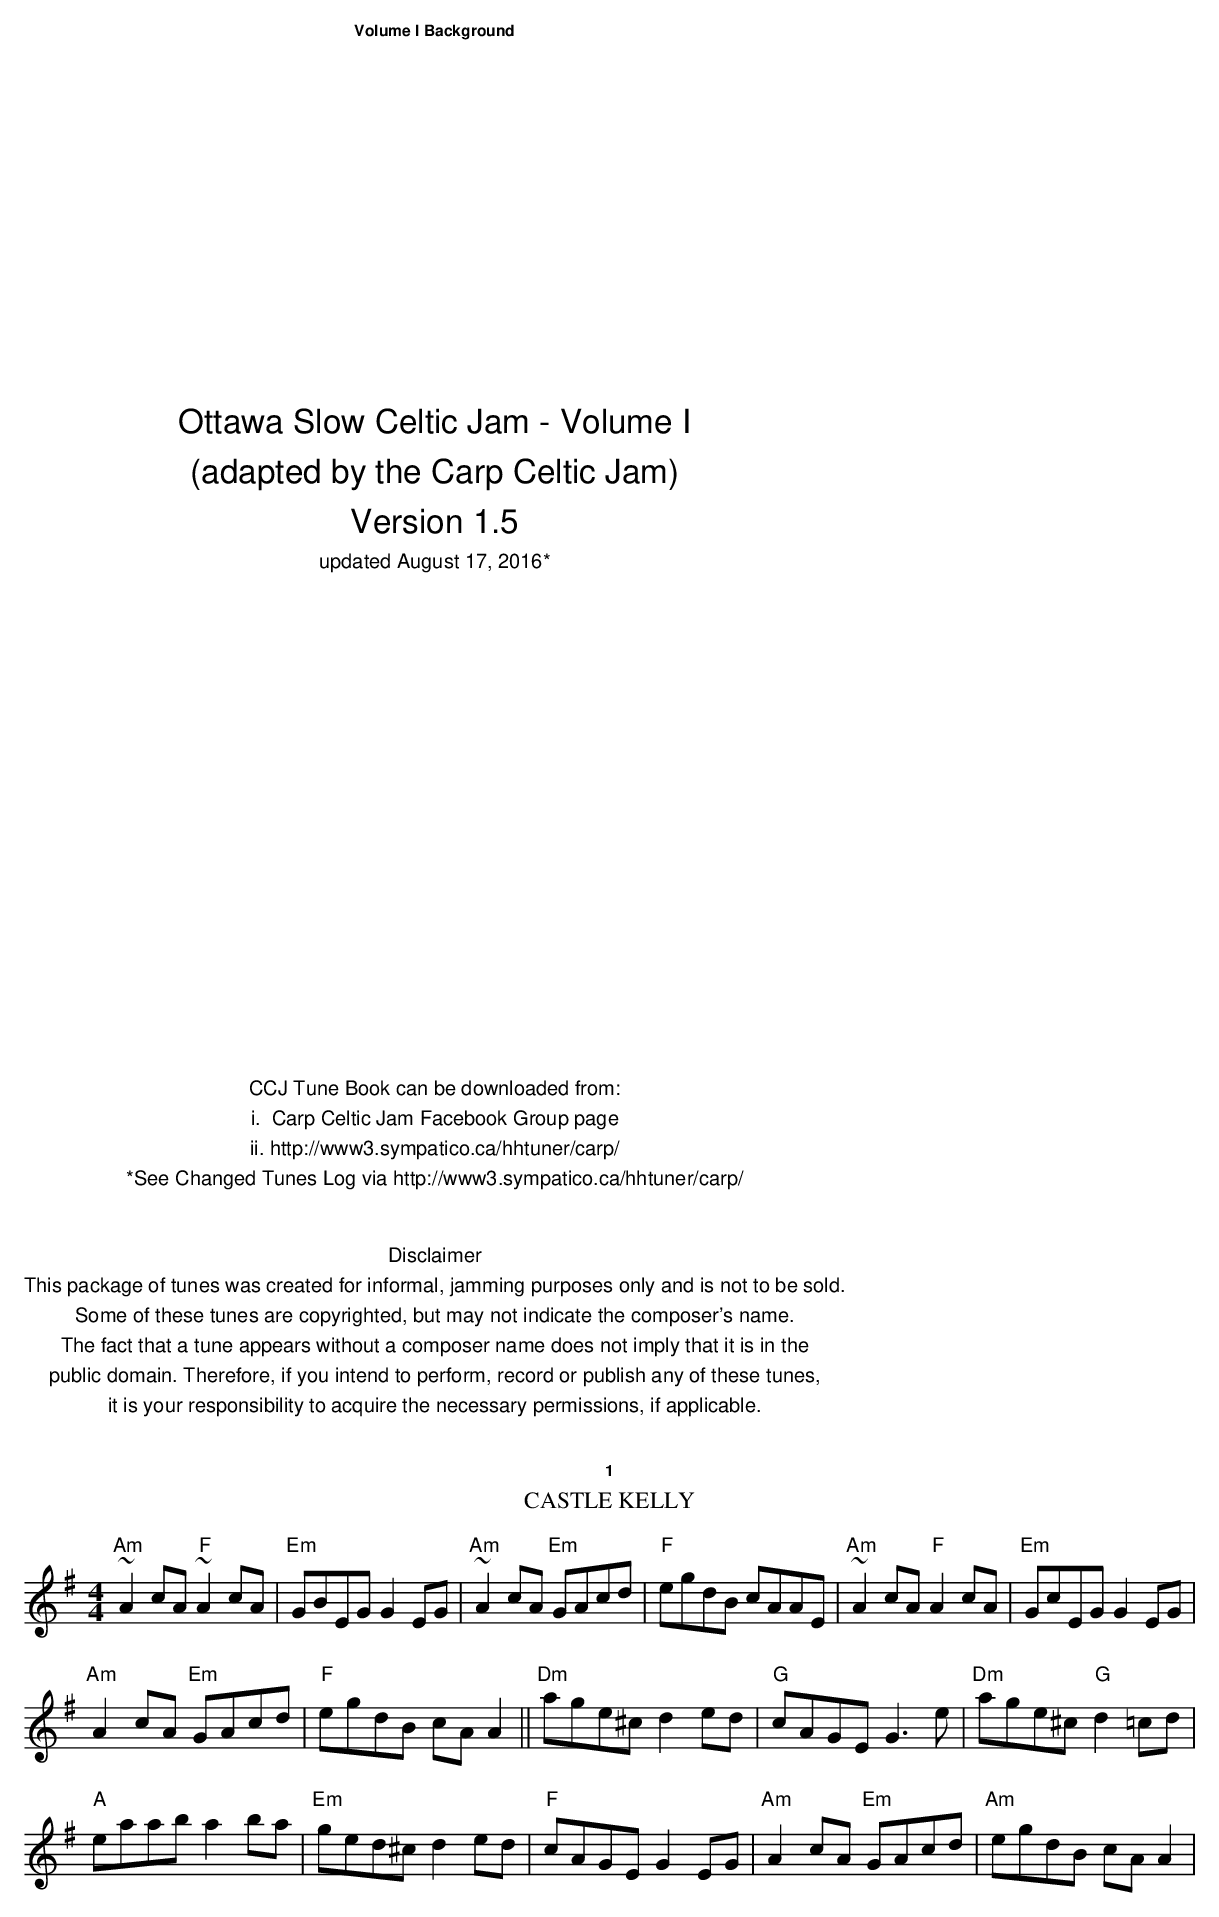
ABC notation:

X:1
T: Castle Kelly
M: 4/4
L: 1/8
K: Ador
"Am"~A2cA "F"~A2cA|"Em"GBEG G2EG|"Am"~A2cA "Em"GAcd|\
"F"egdB cAAE| "Am"~A2cA "F" A2cA| "Em"GcEG G2EG|
"Am"A2cA "Em"GAcd|"F"egdB cAA2||\
 "Dm"age^c d2ed|"G"cAGE G3e| "Dm"age^c "G"d2=cd|
"A"eaab a2ba| "Em"ged^c d2ed|"F"cAGE G2EG|"Am"A2cA "Em"GAcd|"Am"egdB cAA2|
